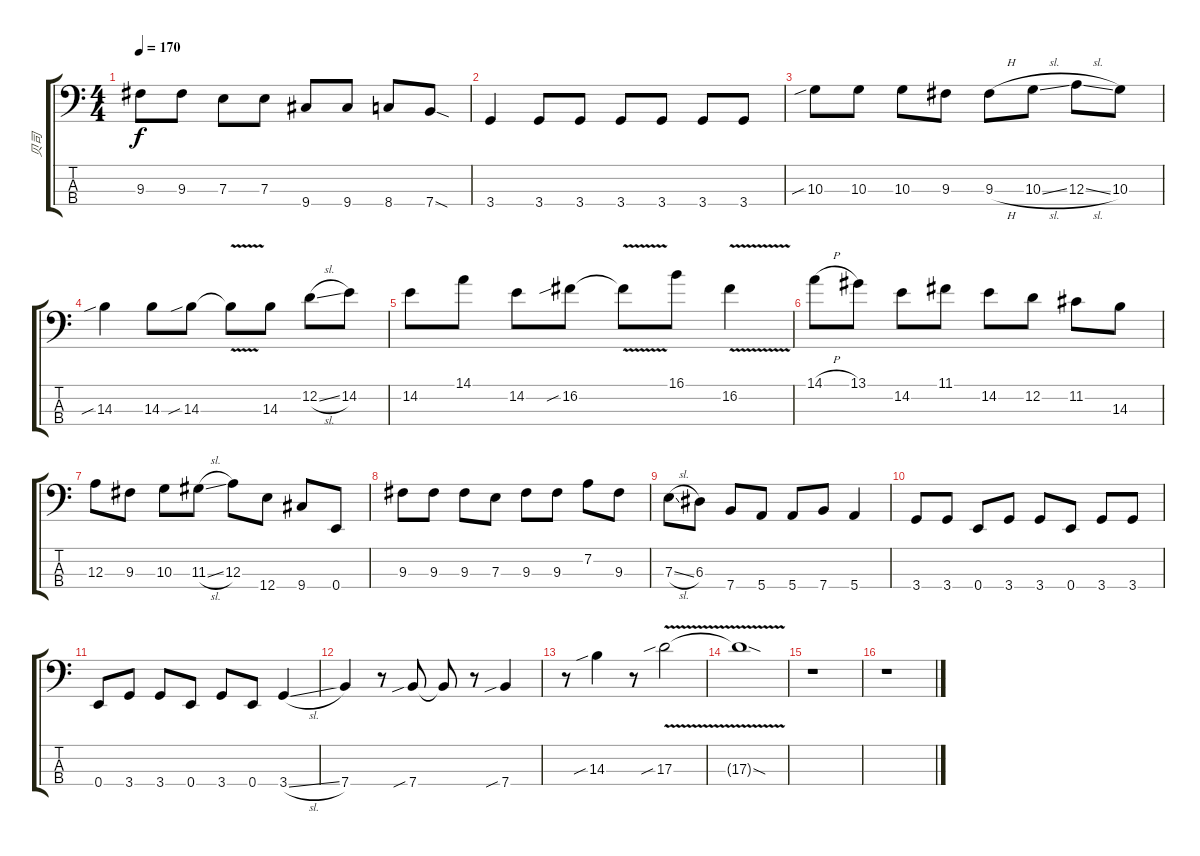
\track ("贝司" "贝司") {instrument electricbassfinger}
\staff {score tabs}
\tuning (G2 D2 A1 E1) {hide}
\ts (4 4)
\tempo 170
\clef f4
\ks c
9.3.8{dy f} 9.3.8 7.3.8 7.3.8 9.4.8 9.4.8 8.4.8 7.4{sod}.8 |
3.4.4 3.4.8 3.4.8 3.4.8 3.4.8 3.4.8 3.4.8 |
10.3{sib}.8 10.3.8 10.3.8 9.3.8 9.3{h}.8 10.3{sl}.8 12.3{sl}.8 10.3.8 |
14.3{sib}.4 14.3.8 14.3{sib}.8 14.3{v t}.8 14.3.8 12.2{sl}.8 14.2.8 |
14.2.8 14.1.8 14.2.8 16.2{sib}.8 16.2{v t}.8 16.1.8 16.2{v}.4 |
14.1{h}.8 13.1.8 14.2.8 11.1.8 14.2.8 12.2.8 11.2.8 14.3.8 |
12.3.8 9.3.8 10.3.8 11.3{sl}.8 12.3.8 12.4.8 9.4.8 0.4.8 |
9.3.8 9.3.8 9.3.8 7.3.8 9.3.8 9.3.8 7.2.8 9.3.8 |
7.3{sl}.8 6.3.8 7.4.8 5.4.8 5.4.8 7.4.8 5.4.4 |
3.4.8 3.4.8 0.4.8 3.4.8 3.4.8 0.4.8 3.4.8 3.4.8 |
0.4.8 3.4.8 3.4.8 0.4.8 3.4.8 0.4.8 3.4{sl}.4 |
7.4.4 r.8 7.4{sib}.8 7.4{t}.8 r.8 7.4{sib}.4 |
r.8 14.3{sib}.4 r.8 17.3{v sib}.2 |
17.3{sod t}.1 |
r.1 |
r.1
